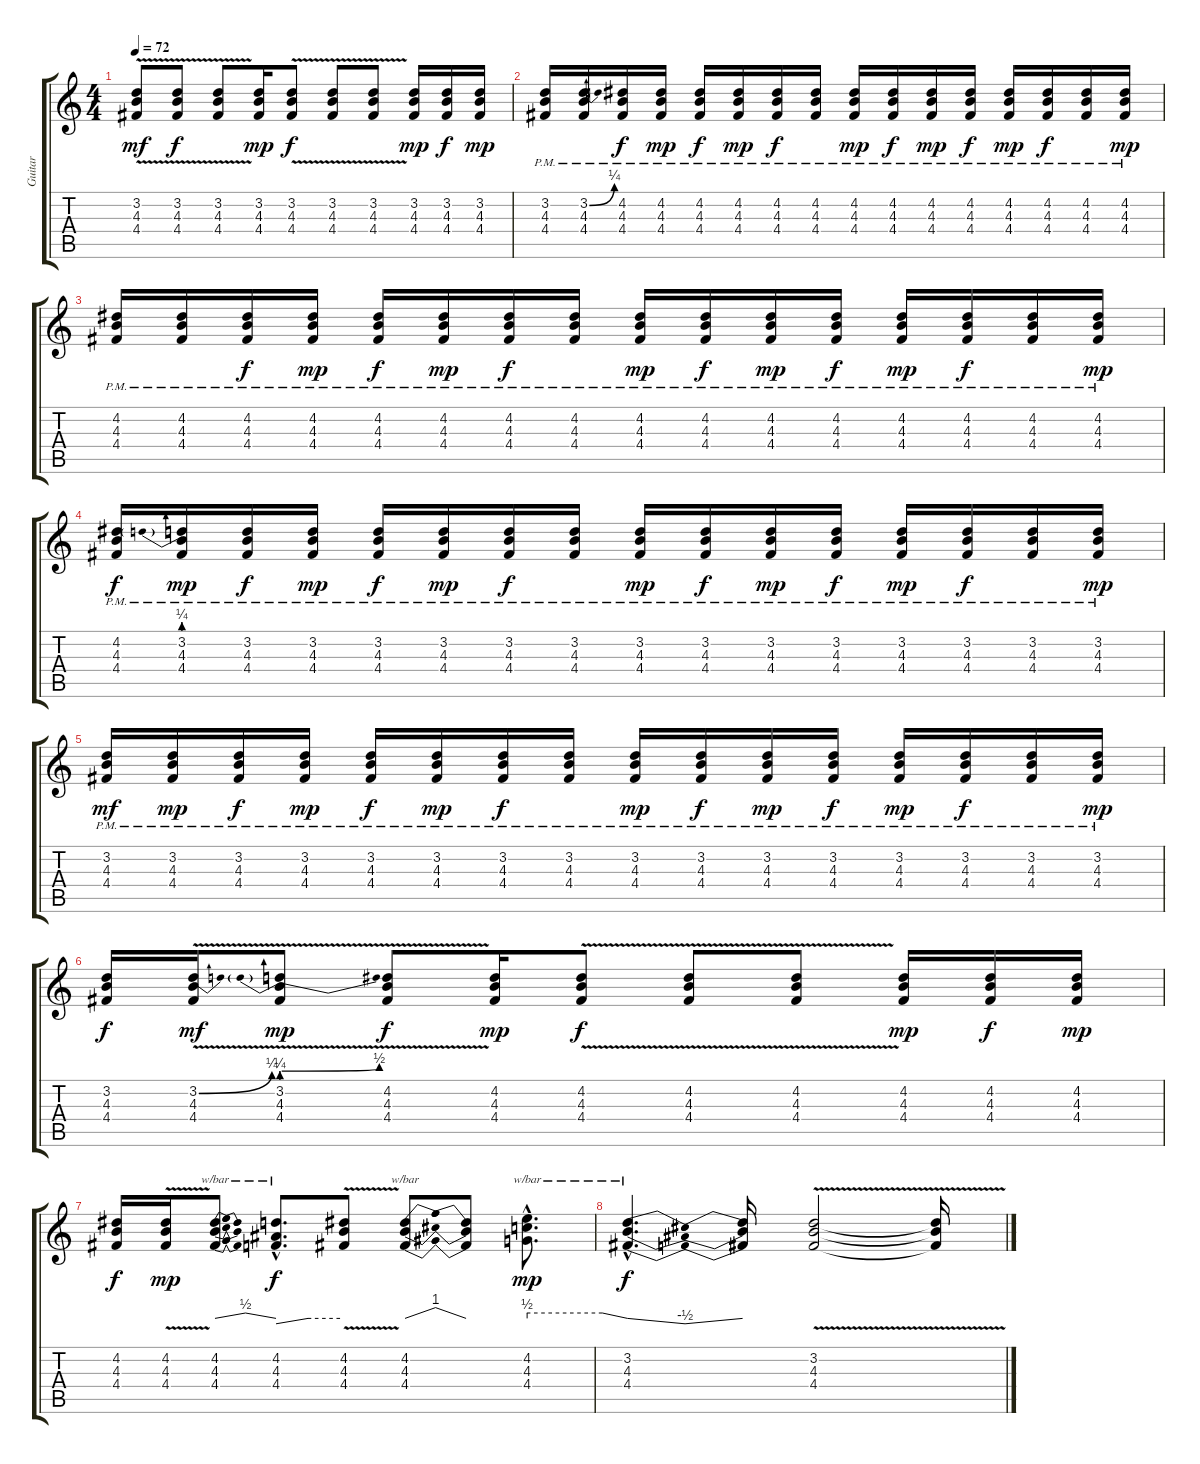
\track ("Guitar" "Guitar") {instrument electricguitarjazz}
\staff {score tabs}
\tuning (E4 B3 G3 D3 A2 E2) {hide}
\ts (4 4)
\tempo 72
\clef g2
\ks c
(3.2{v} 4.3{v} 4.4{v}).8{dy mf} (3.2 4.3{v} 4.4{v}).8{dy f} (3.2{v} 4.3{v} 4.4{v}).8 (3.2 4.3 4.4).16{dy mp} (3.2{v} 4.3{v} 4.4{v}).8{dy f} (3.2{v} 4.3{v} 4.4{v}).8 (3.2{v} 4.3{v} 4.4).8 (3.2 4.3 4.4).16{dy mp} (3.2 4.3 4.4).16{dy f} (3.2 4.3 4.4).16{dy mp} |
(3.2{pm} 4.3{pm} 4.4{pm}).16 (3.2{be (bend 0 0 60 1)} 4.3{pm} 4.4{pm}).16 (4.2{pm} 4.3{pm} 4.4{pm}).16{dy f} (4.2{pm} 4.3{pm} 4.4{pm}).16{dy mp} (4.2{pm} 4.3{pm} 4.4{pm}).16{dy f} (4.2{pm} 4.3{pm} 4.4{pm}).16{dy mp} (4.2{pm} 4.3{pm} 4.4{pm}).16{dy f} (4.2{pm} 4.3{pm} 4.4{pm}).16 (4.2{pm} 4.3{pm} 4.4{pm}).16{dy mp} (4.2{pm} 4.3{pm} 4.4{pm}).16{dy f} (4.2{pm} 4.3{pm} 4.4{pm}).16{dy mp} (4.2{pm} 4.3{pm} 4.4{pm}).16{dy f} (4.2{pm} 4.3{pm} 4.4{pm}).16{dy mp} (4.2{pm} 4.3{pm} 4.4{pm}).16{dy f} (4.2{pm} 4.3{pm} 4.4{pm}).16 (4.2{pm} 4.3{pm} 4.4{pm}).16{dy mp} |
(4.2{pm} 4.3{pm} 4.4{pm}).16 (4.2{pm} 4.3{pm} 4.4{pm}).16 (4.2{pm} 4.3{pm} 4.4{pm}).16{dy f} (4.2{pm} 4.3{pm} 4.4{pm}).16{dy mp} (4.2{pm} 4.3{pm} 4.4{pm}).16{dy f} (4.2{pm} 4.3{pm} 4.4{pm}).16{dy mp} (4.2{pm} 4.3{pm} 4.4{pm}).16{dy f} (4.2{pm} 4.3{pm} 4.4{pm}).16 (4.2{pm} 4.3{pm} 4.4{pm}).16{dy mp} (4.2{pm} 4.3{pm} 4.4{pm}).16{dy f} (4.2{pm} 4.3{pm} 4.4{pm}).16{dy mp} (4.2{pm} 4.3{pm} 4.4{pm}).16{dy f} (4.2{pm} 4.3{pm} 4.4{pm}).16{dy mp} (4.2{pm} 4.3{pm} 4.4{pm}).16{dy f} (4.2{pm} 4.3{pm} 4.4{pm}).16 (4.2{pm} 4.3{pm} 4.4{pm}).16{dy mp} |
(4.2{pm} 4.3{pm} 4.4{pm}).16{dy f} (3.2{be (prebend 0 1 60 1)} 4.3{pm} 4.4{pm}).16{dy mp} (3.2{pm} 4.3{pm} 4.4{pm}).16{dy f} (3.2{pm} 4.3{pm} 4.4{pm}).16{dy mp} (3.2{pm} 4.3{pm} 4.4{pm}).16{dy f} (3.2{pm} 4.3{pm} 4.4{pm}).16{dy mp} (3.2{pm} 4.3{pm} 4.4{pm}).16{dy f} (3.2{pm} 4.3{pm} 4.4{pm}).16 (3.2{pm} 4.3{pm} 4.4{pm}).16{dy mp} (3.2{pm} 4.3{pm} 4.4{pm}).16{dy f} (3.2{pm} 4.3{pm} 4.4{pm}).16{dy mp} (3.2{pm} 4.3{pm} 4.4{pm}).16{dy f} (3.2{pm} 4.3{pm} 4.4{pm}).16{dy mp} (3.2{pm} 4.3{pm} 4.4{pm}).16{dy f} (3.2{pm} 4.3{pm} 4.4{pm}).16 (3.2{pm} 4.3{pm} 4.4{pm}).16{dy mp} |
(3.2{pm} 4.3{pm} 4.4{pm}).16{dy mf} (3.2{pm} 4.3{pm} 4.4{pm}).16{dy mp} (3.2{pm} 4.3{pm} 4.4{pm}).16{dy f} (3.2{pm} 4.3{pm} 4.4{pm}).16{dy mp} (3.2{pm} 4.3{pm} 4.4{pm}).16{dy f} (3.2{pm} 4.3{pm} 4.4{pm}).16{dy mp} (3.2{pm} 4.3{pm} 4.4{pm}).16{dy f} (3.2{pm} 4.3{pm} 4.4{pm}).16 (3.2{pm} 4.3{pm} 4.4{pm}).16{dy mp} (3.2{pm} 4.3{pm} 4.4{pm}).16{dy f} (3.2{pm} 4.3{pm} 4.4{pm}).16{dy mp} (3.2{pm} 4.3{pm} 4.4{pm}).16{dy f} (3.2{pm} 4.3{pm} 4.4{pm}).16{dy mp} (3.2{pm} 4.3{pm} 4.4{pm}).16{dy f} (3.2{pm} 4.3{pm} 4.4{pm}).16 (3.2{pm} 4.3{pm} 4.4{pm}).16{dy mp} |
(3.2 4.3 4.4).16{dy f} (3.2{be (bend 0 0 60 1) v} 4.3{v} 4.4{v}).16{dy mf} (3.2{be (prebendbend 0 1 60 2)} 4.3{v} 4.4{v}).8{dy mp} (4.2{v} 4.3{v} 4.4{v}).8{dy f} (4.2 4.3 4.4).16{dy mp} (4.2{v} 4.3{v} 4.4{v}).8{dy f} (4.2{v} 4.3{v} 4.4{v}).8 (4.2{v} 4.3{v} 4.4).8 (4.2 4.3 4.4).16{dy mp} (4.2 4.3 4.4).16{dy f} (4.2 4.3 4.4).16{dy mp} |
(4.2 4.3 4.4).16{dy f} (4.2{v} 4.3{v} 4.4{v}).16{dy mp} (4.2 4.3 4.4).8{tbe (dip default 0 0 30 2 60 0)} (4.2{hac} 4.3{hac} 4.4{hac}).8{d tbe (custom default 0 -2 30 0 60 0) dy f} (4.2{v} 4.3{v} 4.4{v}).8 (4.2 4.3 4.4).8{tbe (dip default 0 0 30 4 60 0)} (4.2{t} 4.3{t} 4.4{t}).8 (4.2{hac} 4.3{hac} 4.4{hac}).8{d tbe (custom default 0 2 45 2 60 0) dy mp} |
(3.2{hac} 4.3{hac} 4.4{hac}).4{d tbe (dip default 0 0 30 -2 60 0) dy f volume 0} (3.2{t} 4.3{t} 4.4{t}).16 (3.2{v} 4.3{v} 4.4{v}).2 (3.2{t} 4.3{t} 4.4{t}).16
